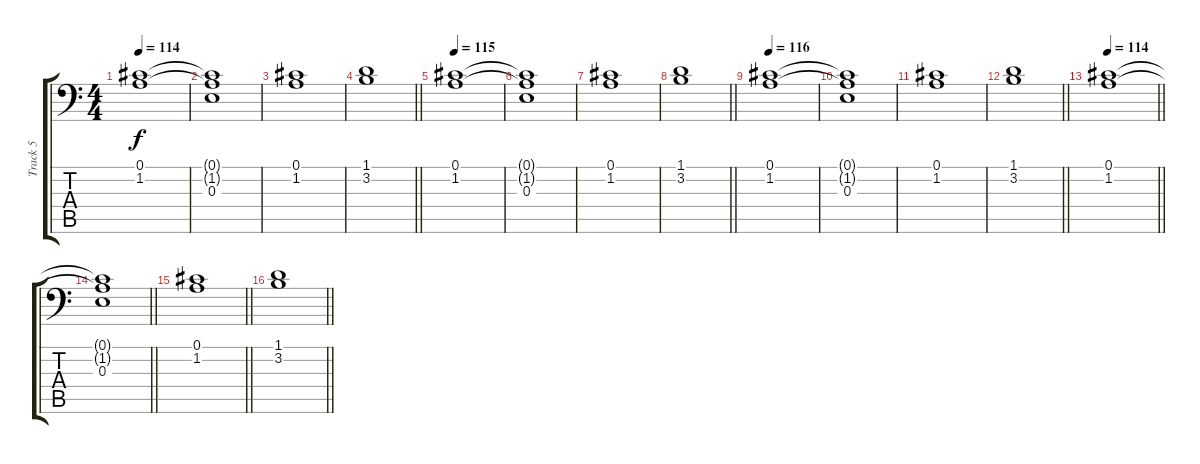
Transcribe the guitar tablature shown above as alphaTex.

\track ("Track 5" "Track 5") {instrument pad5bowed}
\staff {score tabs}
\tuning (Db4 Ab3 E3 B2 Gb2 Gb1) {hide}
\ts (4 4)
\section ("" "")
\tempo 114
\clef f4
\ks c
(0.1 1.2).1{dy f} |
(0.1{t} 1.2{t} 0.3).1 |
(0.1 1.2).1 |
\barLineRight lightlight
(1.1 3.2).1 |
\section ("" "")
\tempo 115
(0.1 1.2).1 |
(0.1{t} 1.2{t} 0.3).1 |
(0.1 1.2).1 |
\barLineRight lightlight
(1.1 3.2).1 |
\section ("" "")
\tempo 116
(0.1 1.2).1 |
(0.1{t} 1.2{t} 0.3).1 |
(0.1 1.2).1 |
\barLineRight lightlight
(1.1 3.2).1 |
\section ("" "")
\tempo 114
\barLineRight lightlight
(0.1 1.2).1 |
\barLineRight lightlight
(0.1{t} 1.2{t} 0.3).1 |
\barLineRight lightlight
(0.1 1.2).1 |
\barLineRight lightlight
(1.1 3.2).1
